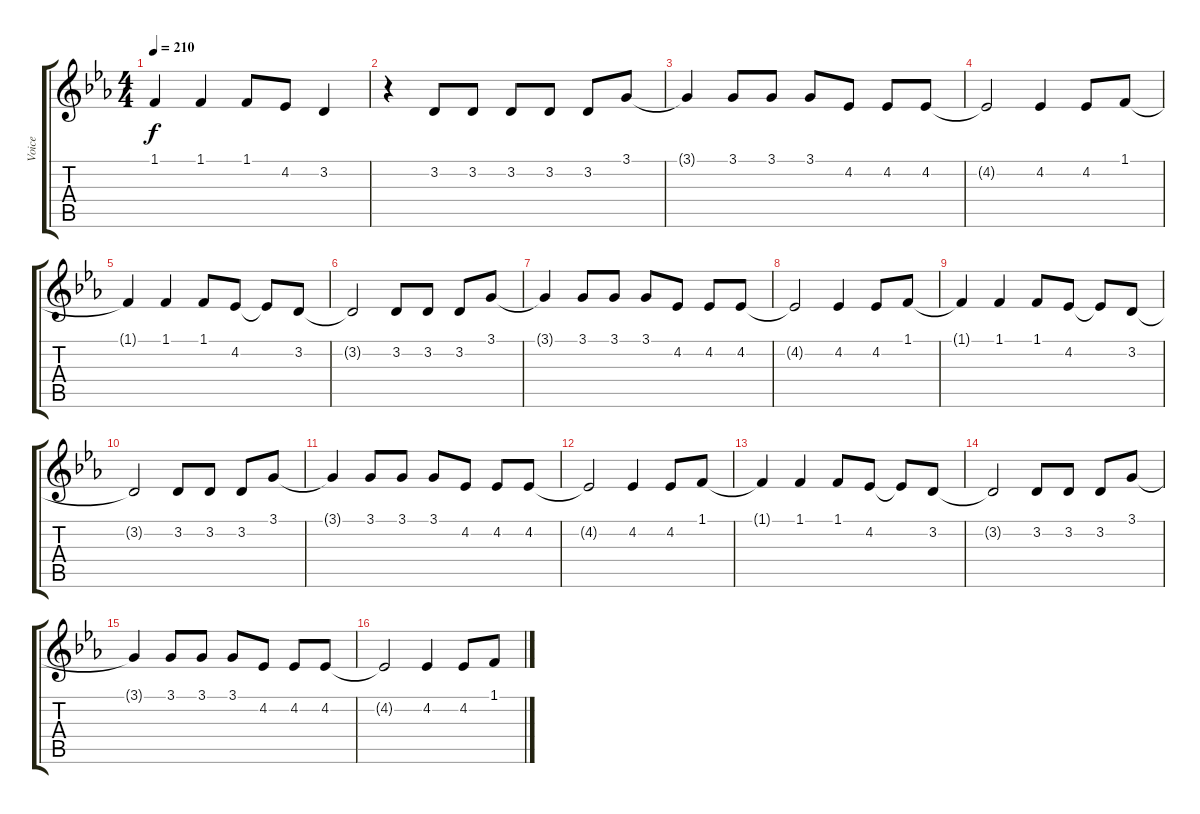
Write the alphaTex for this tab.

\track ("Voice" "Voice") {instrument electricgrandpiano}
\staff {score tabs}
\tuning (E4 B3 G3 D3 A2 E2) {hide}
\ts (4 4)
\tempo 210
\clef g2
\ks cminor
1.1{t}.4{dy f} 1.1.4 1.1.8 4.2.8 3.2.4 |
r.4 3.2.8 3.2.8 3.2.8 3.2.8 3.2.8 3.1.8 |
3.1{t}.4 3.1.8 3.1.8 3.1.8 4.2.8 4.2.8 4.2.8 |
4.2{t}.2 4.2.4 4.2.8 1.1.8 |
1.1{t}.4 1.1.4 1.1.8 4.2.8 4.2{t}.8 3.2.8 |
3.2{t}.2 3.2.8 3.2.8 3.2.8 3.1.8 |
3.1{t}.4 3.1.8 3.1.8 3.1.8 4.2.8 4.2.8 4.2.8 |
4.2{t}.2 4.2.4 4.2.8 1.1.8 |
1.1{t}.4 1.1.4 1.1.8 4.2.8 4.2{t}.8 3.2.8 |
3.2{t}.2 3.2.8 3.2.8 3.2.8 3.1.8 |
3.1{t}.4 3.1.8 3.1.8 3.1.8 4.2.8 4.2.8 4.2.8 |
4.2{t}.2 4.2.4 4.2.8 1.1.8 |
1.1{t}.4 1.1.4 1.1.8 4.2.8 4.2{t}.8 3.2.8 |
3.2{t}.2 3.2.8 3.2.8 3.2.8 3.1.8 |
3.1{t}.4 3.1.8 3.1.8 3.1.8 4.2.8 4.2.8 4.2.8 |
4.2{t}.2 4.2.4 4.2.8 1.1.8
